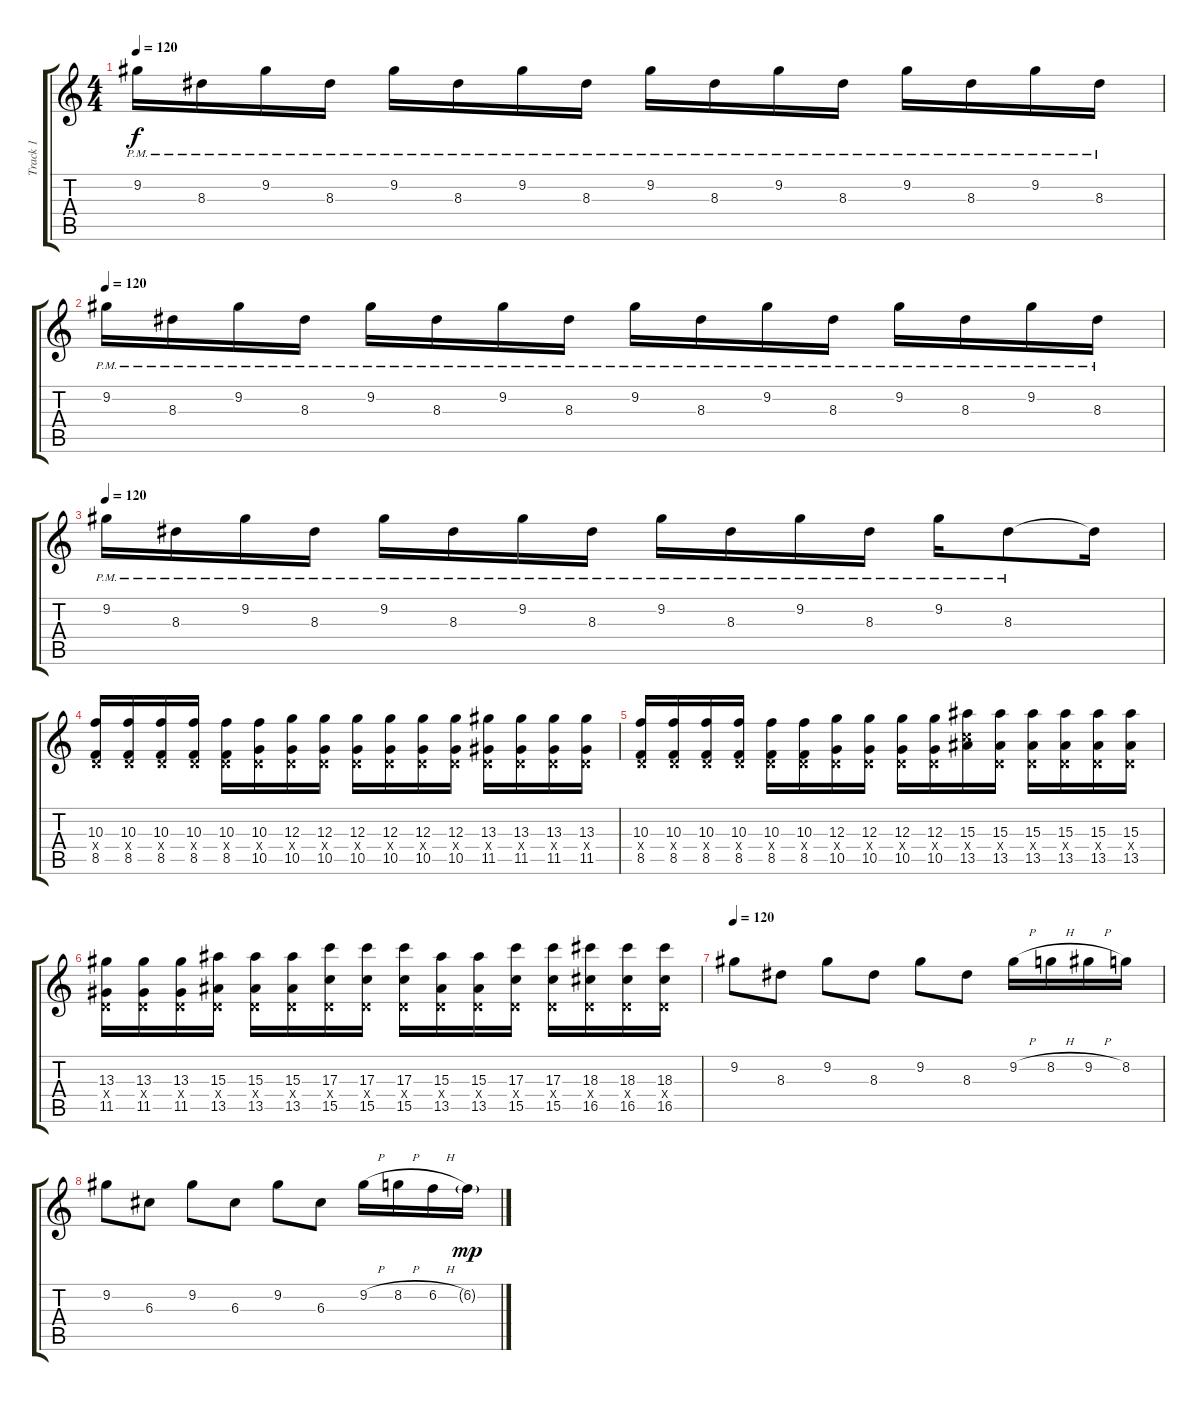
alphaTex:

\track ("Track 1" "Track 1") {instrument distortionguitar}
\staff {score tabs}
\tuning (E4 B3 G3 D3 A2 E2) {hide}
\ts (4 4)
\tempo 100
\tempo 120
\clef g2
\ks c
9.2{pm}.16{dy f} 8.3{pm}.16 9.2{pm}.16 8.3{pm}.16 9.2{pm}.16 8.3{pm}.16 9.2{pm}.16 8.3{pm}.16 9.2{pm}.16 8.3{pm}.16 9.2{pm}.16 8.3{pm}.16 9.2{pm}.16 8.3{pm}.16 9.2{pm}.16 8.3{pm}.16 |
\tempo 120
9.2{pm}.16 8.3{pm}.16 9.2{pm}.16 8.3{pm}.16 9.2{pm}.16 8.3{pm}.16 9.2{pm}.16 8.3{pm}.16 9.2{pm}.16 8.3{pm}.16 9.2{pm}.16 8.3{pm}.16 9.2{pm}.16 8.3{pm}.16 9.2{pm}.16 8.3{pm}.16 |
\tempo 120
9.2{pm}.16 8.3{pm}.16 9.2{pm}.16 8.3{pm}.16 9.2{pm}.16 8.3{pm}.16 9.2{pm}.16 8.3{pm}.16 9.2{pm}.16 8.3{pm}.16 9.2{pm}.16 8.3{pm}.16 9.2{pm}.16 8.3{pm}.8 8.3{t}.16 |
(10.3 0.4{x} 8.5).16 (10.3 0.4{x} 8.5).16 (10.3 0.4{x} 8.5).16 (10.3 0.4{x} 8.5).16 (10.3 0.4{x} 8.5).16 (10.3 0.4{x} 10.5).16 (12.3 0.4{x} 10.5).16 (12.3 0.4{x} 10.5).16 (12.3 0.4{x} 10.5).16 (12.3 0.4{x} 10.5).16 (12.3 0.4{x} 10.5).16 (12.3 0.4{x} 10.5).16 (13.3 0.4{x} 11.5).16 (13.3 0.4{x} 11.5).16 (13.3 0.4{x} 11.5).16 (13.3 0.4{x} 11.5).16 |
(10.3 0.4{x} 8.5).16 (10.3 0.4{x} 8.5).16 (10.3 0.4{x} 8.5).16 (10.3 0.4{x} 8.5).16 (10.3 0.4{x} 8.5).16 (10.3 0.4{x} 8.5).16 (12.3 0.4{x} 10.5).16 (12.3 0.4{x} 10.5).16 (12.3 0.4{x} 10.5).16 (12.3 0.4{x} 10.5).16 (15.3 10.4{x} 13.5).16 (15.3 0.4{x} 13.5).16 (15.3 0.4{x} 13.5).16 (15.3 0.4{x} 13.5).16 (15.3 0.4{x} 13.5).16 (15.3 0.4{x} 13.5).16 |
(13.3 0.4{x} 11.5).16 (13.3 0.4{x} 11.5).16 (13.3 0.4{x} 11.5).16 (15.3 0.4{x} 13.5).16 (15.3 0.4{x} 13.5).16 (15.3 0.4{x} 13.5).16 (17.3 0.4{x} 15.5).16 (17.3 0.4{x} 15.5).16 (17.3 0.4{x} 15.5).16 (15.3 0.4{x} 13.5).16 (15.3 0.4{x} 13.5).16 (17.3 0.4{x} 15.5).16 (17.3 0.4{x} 15.5).16 (18.3 0.4{x} 16.5).16 (18.3 0.4{x} 16.5).16 (18.3 0.4{x} 16.5).16 |
\tempo 120
9.2.8{instrument electricguitarclean} 8.3.8 9.2.8 8.3.8 9.2.8 8.3.8 9.2{h}.16 8.2{h}.16 9.2{h}.16 8.2.16 |
9.2.8 6.3.8 9.2.8 6.3.8 9.2.8 6.3.8{instrument distortionguitar} 9.2{h}.16 8.2{h}.16 6.2{h}.16 6.2{g}.16{dy mp}
